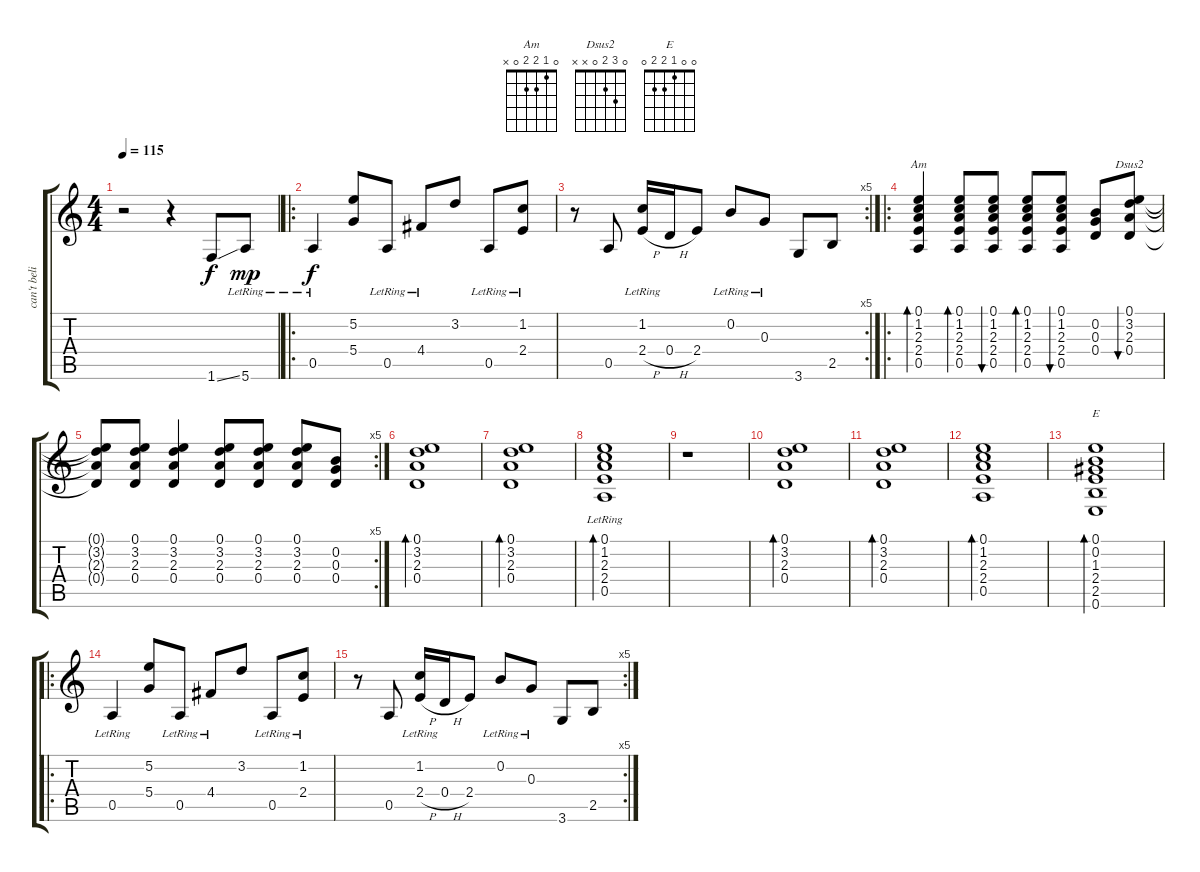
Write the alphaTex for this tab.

\track ("can't believe it's true" "can't beli") {instrument acousticguitarsteel}
\staff {score tabs}
\tuning (E4 B3 G3 D3 A2 E2) {hide}
\chord ("Am" 0 1 2 2 0 x)
\chord ("Dsus2" 0 3 2 0 x x)
\chord ("E" 0 0 1 2 2 0)
\ts (4 4)
\tempo 115
\clef g2
\ks c
r.2{dy f instrument acousticguitarsteel} r.4 1.6{ss}.8 5.6{lr}.8{dy mp} |
\ro
0.5{lr}.4{dy f} (5.2 5.4).8 0.5{lr}.8 4.4{lr}.8 3.2.8 0.5{lr}.8 (1.2{lr} 2.4{lr}).8 |
\rc 5
r.8 0.5.8 (1.2{lr} 2.4{h}).16 0.4{h}.16 2.4.8 0.2{lr}.8 0.3{lr}.8 3.6.8 2.5.8 |
\ro
(0.1 1.2 2.3 2.4 0.5).4{bd 60 ch "Am"} (0.1 1.2 2.3 2.4 0.5).8{bd 60} (0.1 1.2 2.3 2.4 0.5).8{bu 60} (0.1 1.2 2.3 2.4 0.5).8{bd 60} (0.1 1.2 2.3 2.4 0.5).8{bu 60} (0.2 0.3 0.4).8 (0.1 3.2 2.3 0.4).8{bu 60 ch "Dsus2"} |
\rc 5
(0.1{t} 3.2{t} 2.3{t} 0.4{t}).8 (0.1 3.2 2.3 0.4).8 (0.1 3.2 2.3 0.4).4 (0.1 3.2 2.3 0.4).8 (0.1 3.2 2.3 0.4).8 (0.1 3.2 2.3 0.4).8 (0.2 0.3 0.4).8 |
(0.1 3.2 2.3 0.4).1{bd 240} |
(0.1 3.2 2.3 0.4).1{bd 240} |
(0.1{lr} 1.2{lr} 2.3{lr} 2.4{lr} 0.5{lr}).1{bd 240} |
r.1 |
(0.1 3.2 2.3 0.4).1{bd 240} |
(0.1 3.2 2.3 0.4).1{bd 240} |
(0.1 1.2 2.3 2.4 0.5).1{bd 240} |
(0.1 0.2 1.3 2.4 2.5 0.6).1{bd 240 ch "E"} |
\ro
0.5{lr}.4 (5.2 5.4).8 0.5{lr}.8 4.4{lr}.8 3.2.8 0.5{lr}.8 (1.2{lr} 2.4{lr}).8 |
\rc 5
r.8 0.5.8 (1.2{lr} 2.4{h}).16 0.4{h}.16 2.4.8 0.2{lr}.8 0.3{lr}.8 3.6.8 2.5.8
